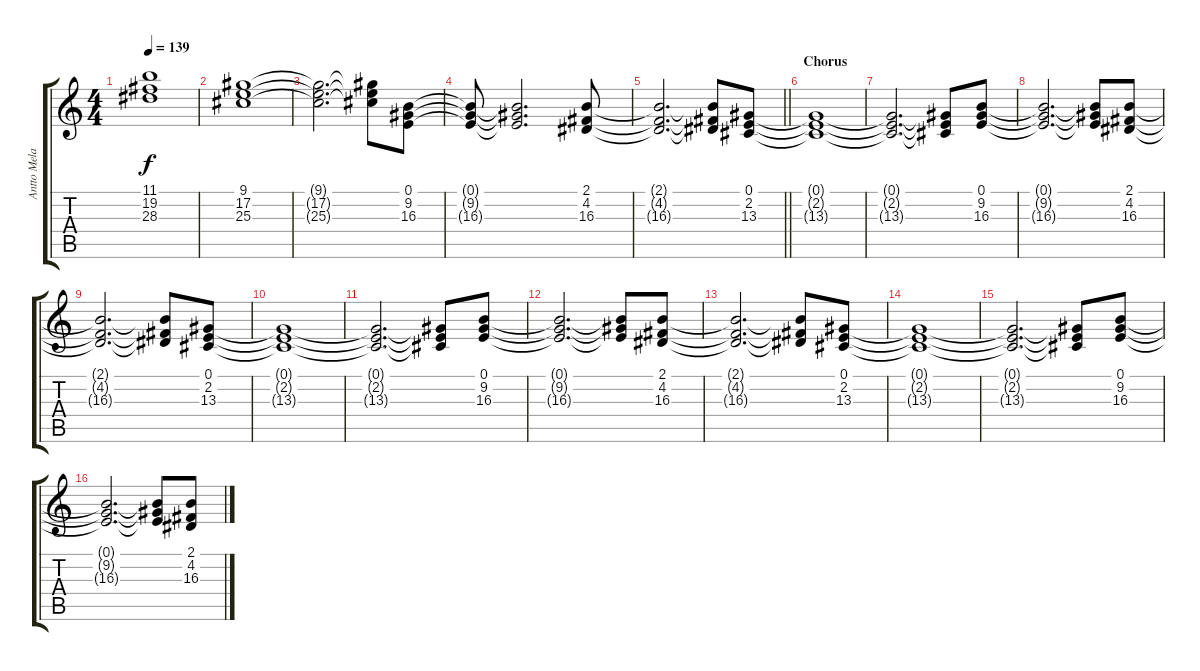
\track ("Antto Melasniemi (Keyboard)" "Antto Mela") {instrument synthvoice}
\staff {score tabs}
\tuning (E4 B3 G3 D3 A2 E2) {hide}
\ts (4 4)
\tempo 139
\clef g2
\ks c
(11.1 19.2 28.3).1{dy f} |
(9.1 17.2 25.3).1 |
(9.1{t} 17.2{t} 25.3{t}).2{d} (9.1{t} 17.2{t} 25.3{t}).8 (0.1 9.2 16.3).8 |
(0.1{t} 9.2{t} 16.3{t}).8 (0.1{t} 9.2{t} 16.3{t}).2{d} (2.1 4.2 16.3).8 |
\barLineRight lightlight
(2.1{t} 4.2{t} 16.3{t}).2{d} (2.1{t} 4.2{t} 16.3{t}).8 (0.1 2.2 13.3).8 |
\section ("" "Chorus")
(0.1{t} 2.2{t} 13.3{t}).1 |
(0.1{t} 2.2{t} 13.3{t}).2{d} (0.1{t} 2.2{t} 13.3{t}).8 (0.1 9.2 16.3).8 |
(0.1{t} 9.2{t} 16.3{t}).2{d} (0.1{t} 9.2{t} 16.3{t}).8 (2.1 4.2 16.3).8 |
(2.1{t} 4.2{t} 16.3{t}).2{d} (2.1{t} 4.2{t} 16.3{t}).8 (0.1 2.2 13.3).8 |
(0.1{t} 2.2{t} 13.3{t}).1 |
(0.1{t} 2.2{t} 13.3{t}).2{d} (0.1{t} 2.2{t} 13.3{t}).8 (0.1 9.2 16.3).8 |
(0.1{t} 9.2{t} 16.3{t}).2{d} (0.1{t} 9.2{t} 16.3{t}).8 (2.1 4.2 16.3).8 |
(2.1{t} 4.2{t} 16.3{t}).2{d} (2.1{t} 4.2{t} 16.3{t}).8 (0.1 2.2 13.3).8 |
(0.1{t} 2.2{t} 13.3{t}).1 |
(0.1{t} 2.2{t} 13.3{t}).2{d} (0.1{t} 2.2{t} 13.3{t}).8 (0.1 9.2 16.3).8 |
(0.1{t} 9.2{t} 16.3{t}).2{d} (0.1{t} 9.2{t} 16.3{t}).8 (2.1 4.2 16.3).8
